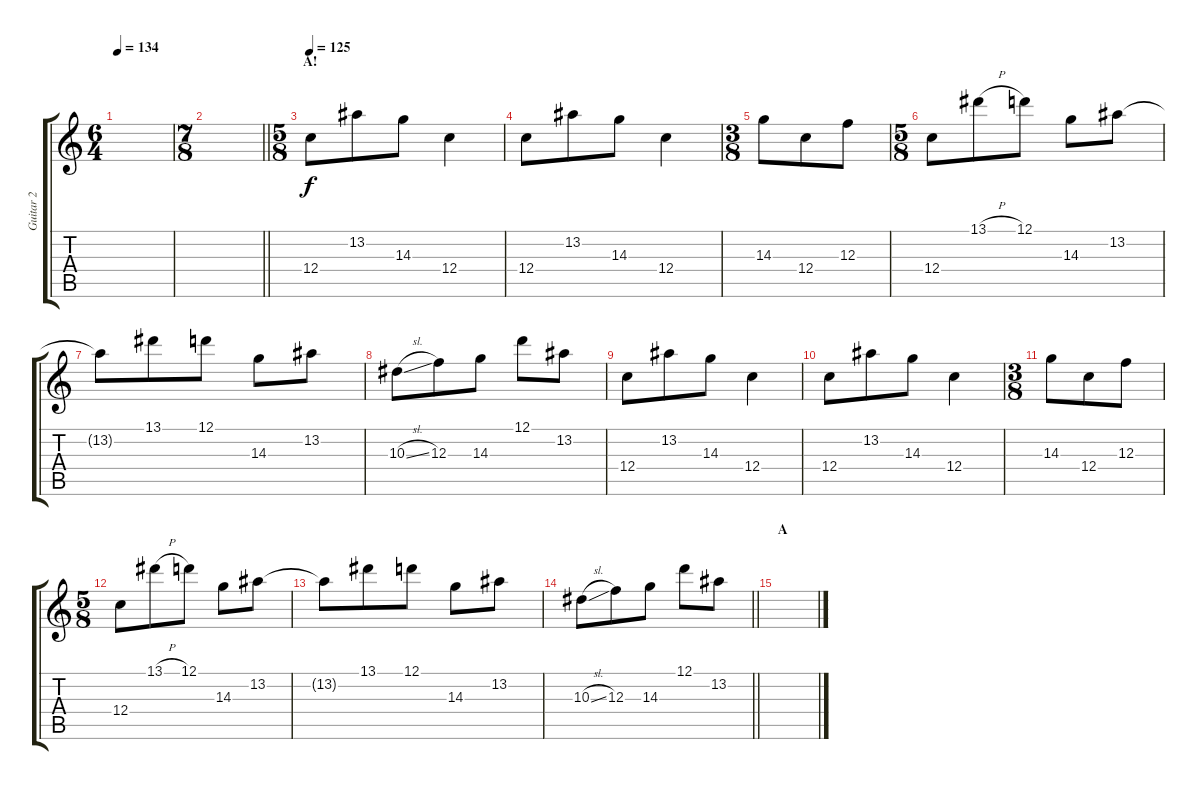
\track ("Guitar 2" "Guitar 2") {instrument overdrivenguitar}
\staff {score tabs}
\tuning (D4 A3 F3 C3 G2 C2) {hide}
\ts (6 4)
\tempo 134
\clef g2
\ks c
|
\ts (7 8)
\barLineRight lightlight
|
\ts (5 8)
\section ("" "A!")
\tempo 125
12.4.8 13.2.8 14.3.8 12.4.4 |
12.4.8 13.2.8 14.3.8 12.4.4 |
\ts (3 8)
14.3.8 12.4.8 12.3.8 |
\ts (5 8)
12.4.8 13.1{h}.8 12.1.8 14.3.8 13.2.8 |
13.2{t}.8 13.1.8 12.1.8 14.3.8 13.2.8 |
10.3{sl}.8 12.3.8 14.3.8 12.1.8 13.2.8 |
12.4.8 13.2.8 14.3.8 12.4.4 |
12.4.8 13.2.8 14.3.8 12.4.4 |
\ts (3 8)
14.3.8 12.4.8 12.3.8 |
\ts (5 8)
12.4.8 13.1{h}.8 12.1.8 14.3.8 13.2.8 |
13.2{t}.8 13.1.8 12.1.8 14.3.8 13.2.8 |
\barLineRight lightlight
10.3{sl}.8 12.3.8 14.3.8 12.1.8 13.2.8 |
\section ("" "A")
